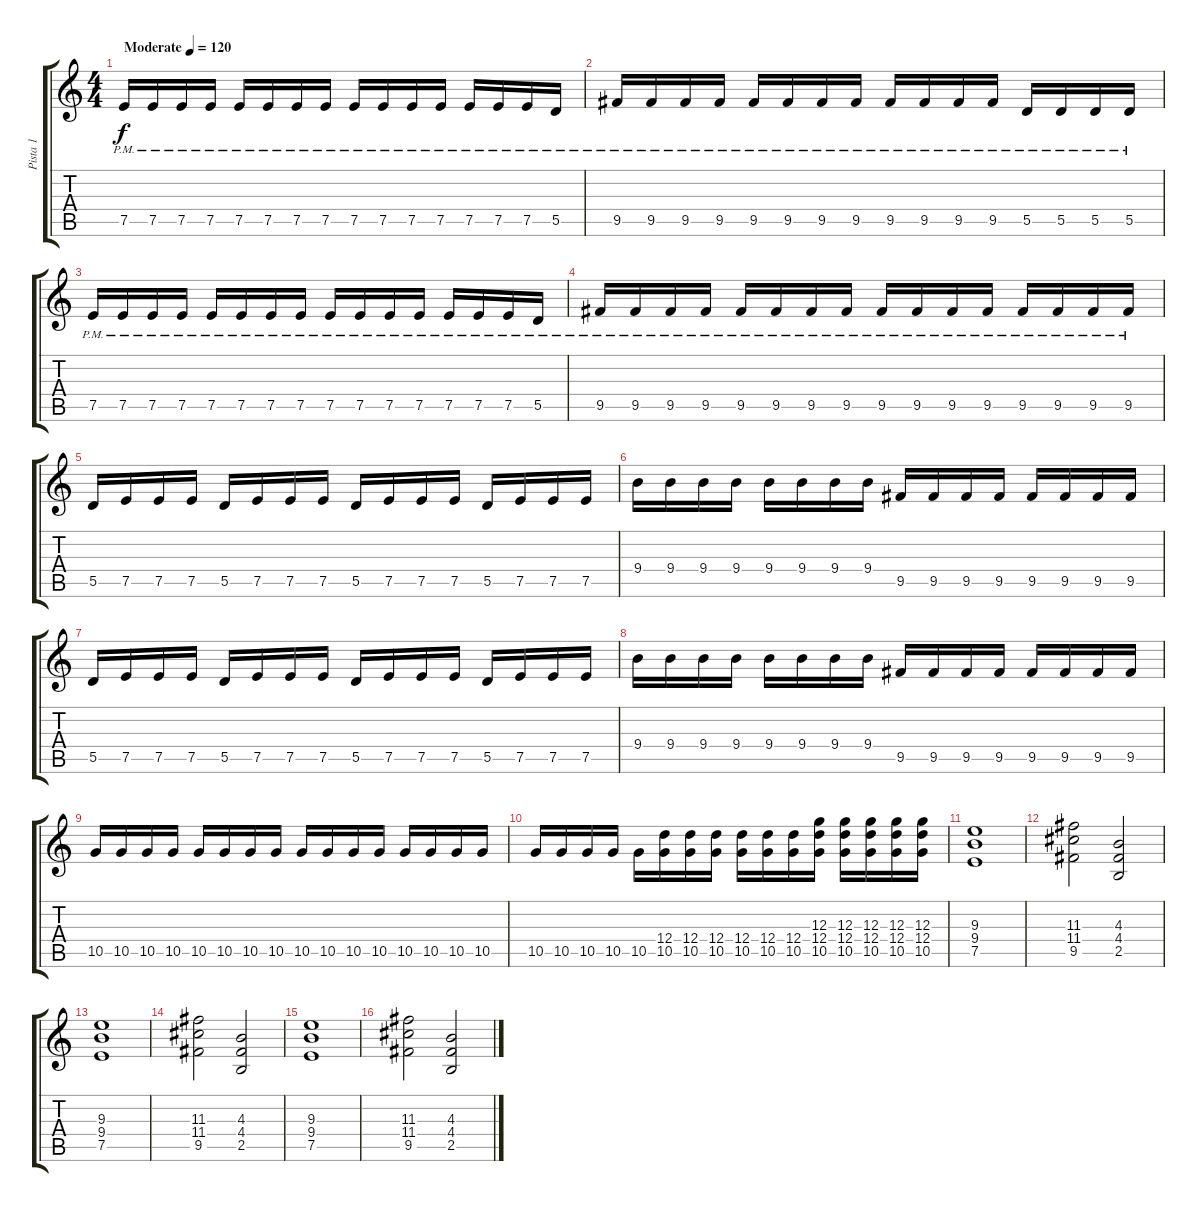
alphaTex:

\track ("Pista 1" "Pista 1") {instrument overdrivenguitar}
\staff {score tabs}
\tuning (E4 B3 G3 D3 A2 E2) {hide}
\ts (4 4)
\tempo (120 "Moderate")
\clef g2
\ks c
7.5{pm}.16{dy f instrument overdrivenguitar} 7.5{pm}.16 7.5{pm}.16 7.5{pm}.16 7.5{pm}.16 7.5{pm}.16 7.5{pm}.16 7.5{pm}.16 7.5{pm}.16 7.5{pm}.16 7.5{pm}.16 7.5{pm}.16 7.5{pm}.16 7.5{pm}.16 7.5{pm}.16 5.5{pm}.16 |
9.5{pm}.16 9.5{pm}.16 9.5{pm}.16 9.5{pm}.16 9.5{pm}.16 9.5{pm}.16 9.5{pm}.16 9.5{pm}.16 9.5{pm}.16 9.5{pm}.16 9.5{pm}.16 9.5{pm}.16 5.5{pm}.16 5.5{pm}.16 5.5{pm}.16 5.5{pm}.16 |
7.5{pm}.16 7.5{pm}.16 7.5{pm}.16 7.5{pm}.16 7.5{pm}.16 7.5{pm}.16 7.5{pm}.16 7.5{pm}.16 7.5{pm}.16 7.5{pm}.16 7.5{pm}.16 7.5{pm}.16 7.5{pm}.16 7.5{pm}.16 7.5{pm}.16 5.5{pm}.16 |
9.5{pm}.16 9.5{pm}.16 9.5{pm}.16 9.5{pm}.16 9.5{pm}.16 9.5{pm}.16 9.5{pm}.16 9.5{pm}.16 9.5{pm}.16 9.5{pm}.16 9.5{pm}.16 9.5{pm}.16 9.5{pm}.16 9.5{pm}.16 9.5{pm}.16 9.5{pm}.16 |
5.5.16 7.5.16 7.5.16 7.5.16 5.5.16 7.5.16 7.5.16 7.5.16 5.5.16 7.5.16 7.5.16 7.5.16 5.5.16 7.5.16 7.5.16 7.5.16 |
9.4.16 9.4.16 9.4.16 9.4.16 9.4.16 9.4.16 9.4.16 9.4.16 9.5.16 9.5.16 9.5.16 9.5.16 9.5.16 9.5.16 9.5.16 9.5.16 |
5.5.16 7.5.16 7.5.16 7.5.16 5.5.16 7.5.16 7.5.16 7.5.16 5.5.16 7.5.16 7.5.16 7.5.16 5.5.16 7.5.16 7.5.16 7.5.16 |
9.4.16 9.4.16 9.4.16 9.4.16 9.4.16 9.4.16 9.4.16 9.4.16 9.5.16 9.5.16 9.5.16 9.5.16 9.5.16 9.5.16 9.5.16 9.5.16 |
10.5.16 10.5.16 10.5.16 10.5.16 10.5.16 10.5.16 10.5.16 10.5.16 10.5.16 10.5.16 10.5.16 10.5.16 10.5.16 10.5.16 10.5.16 10.5.16 |
10.5.16 10.5.16 10.5.16 10.5.16 10.5.16 (12.4 10.5).16 (12.4 10.5).16 (12.4 10.5).16 (12.4 10.5).16 (12.4 10.5).16 (12.4 10.5).16 (12.3 12.4 10.5).16 (12.3 12.4 10.5).16 (12.3 12.4 10.5).16 (12.3 12.4 10.5).16 (12.3 12.4 10.5).16 |
(9.3 9.4 7.5).1 |
(11.3 11.4 9.5).2 (4.3 4.4 2.5).2 |
(9.3 9.4 7.5).1 |
(11.3 11.4 9.5).2 (4.3 4.4 2.5).2 |
(9.3 9.4 7.5).1 |
(11.3 11.4 9.5).2 (4.3 4.4 2.5).2
